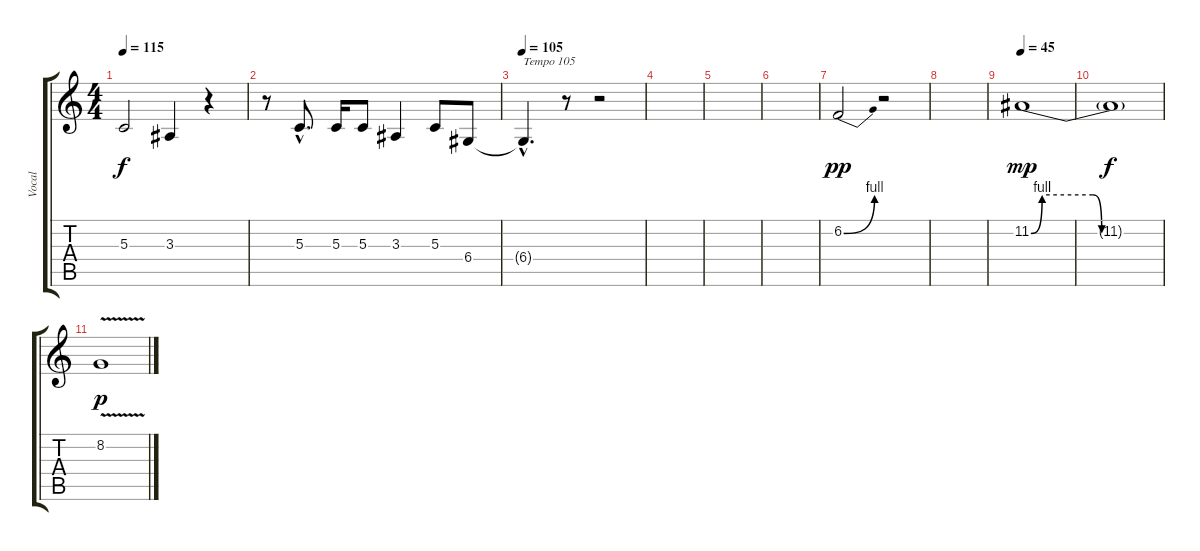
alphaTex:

\track ("Vocal" "Vocal") {instrument flute}
\staff {score tabs}
\tuning (E4 B3 G3 D3 A2 E2) {hide}
\ts (4 4)
\tempo 115
\clef g2
\ks c
5.3.2{dy f} 3.3.4 r.4 |
r.8 5.3{hac}.8{d} 5.3.16 5.3.8 3.3.4 5.3.8 6.4.8 |
\tempo 105
6.4{hac t}.4{d txt "Tempo 105"} r.8 r.2 |
|
|
|
6.2{be (bend 0 0 60 4)}.2{dy pp} r.2 |
|
\tempo 45
11.2{be (custom 0 0 5 4 28 4 32 0 45 0 60 0)}.1{dy mp} |
11.2{t}.1{dy f} |
8.2{v}.1{dy p volume 0}
